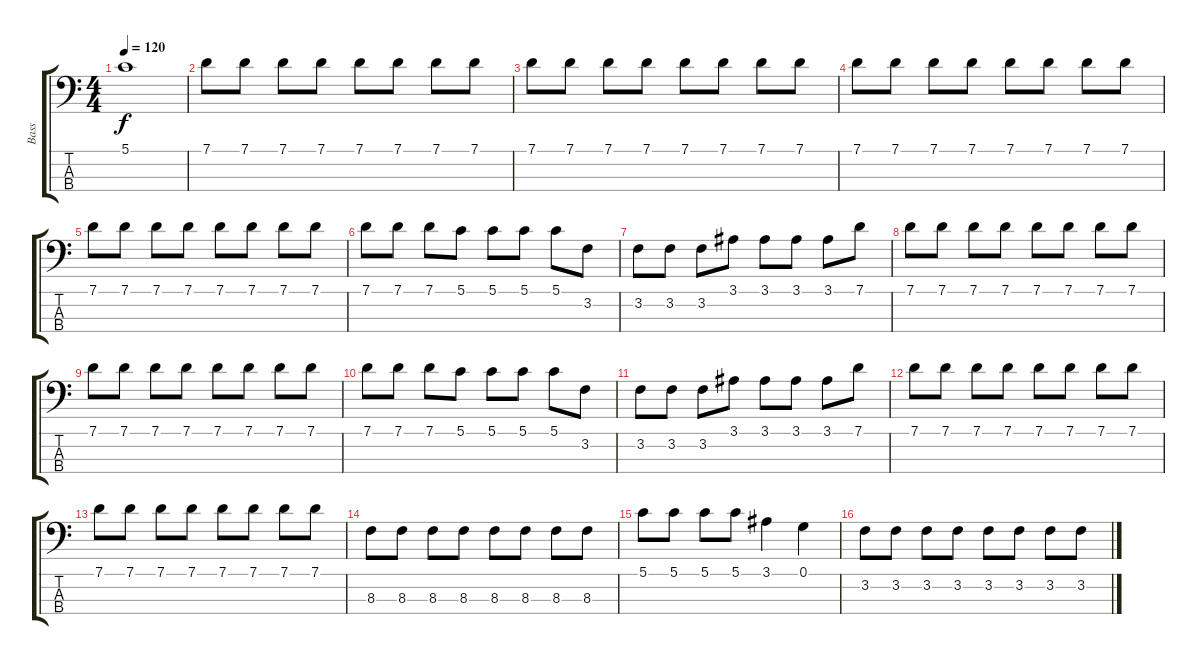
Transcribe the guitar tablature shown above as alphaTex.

\track ("Bass" "Bass") {solo instrument electricbassfinger}
\staff {score tabs}
\tuning (G2 D2 A1 E1) {hide}
\ts (4 4)
\tempo 120
\clef f4
\ks c
5.1.1{dy f} |
7.1.8 7.1.8 7.1.8 7.1.8 7.1.8 7.1.8 7.1.8 7.1.8 |
7.1.8 7.1.8 7.1.8 7.1.8 7.1.8 7.1.8 7.1.8 7.1.8 |
7.1.8 7.1.8 7.1.8 7.1.8 7.1.8 7.1.8 7.1.8 7.1.8 |
7.1.8 7.1.8 7.1.8 7.1.8 7.1.8 7.1.8 7.1.8 7.1.8 |
7.1.8 7.1.8 7.1.8 5.1.8 5.1.8 5.1.8 5.1.8 3.2.8 |
3.2.8 3.2.8 3.2.8 3.1.8 3.1.8 3.1.8 3.1.8 7.1.8 |
7.1.8 7.1.8 7.1.8 7.1.8 7.1.8 7.1.8 7.1.8 7.1.8 |
7.1.8 7.1.8 7.1.8 7.1.8 7.1.8 7.1.8 7.1.8 7.1.8 |
7.1.8 7.1.8 7.1.8 5.1.8 5.1.8 5.1.8 5.1.8 3.2.8 |
3.2.8 3.2.8 3.2.8 3.1.8 3.1.8 3.1.8 3.1.8 7.1.8 |
7.1.8 7.1.8 7.1.8 7.1.8 7.1.8 7.1.8 7.1.8 7.1.8 |
7.1.8 7.1.8 7.1.8 7.1.8 7.1.8 7.1.8 7.1.8 7.1.8 |
8.3.8 8.3.8 8.3.8 8.3.8 8.3.8 8.3.8 8.3.8 8.3.8 |
5.1.8 5.1.8 5.1.8 5.1.8 3.1.4 0.1.4 |
3.2.8 3.2.8 3.2.8 3.2.8 3.2.8 3.2.8 3.2.8 3.2.8
